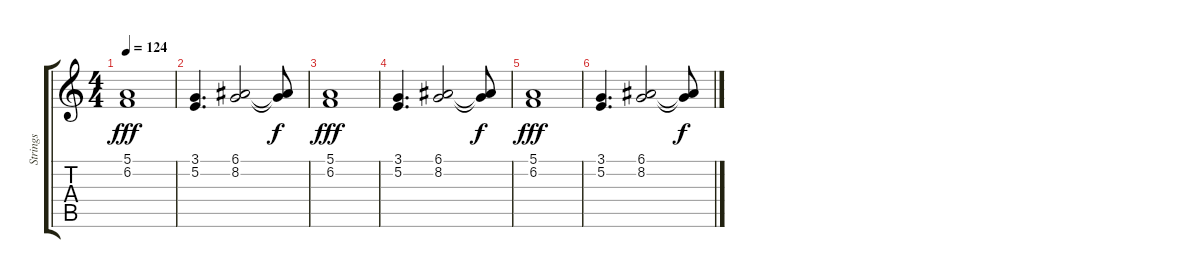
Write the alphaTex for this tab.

\track ("Strings" "Strings") {instrument stringensemble2}
\staff {score tabs}
\tuning (E4 B3 G3 D3 A2 E2) {hide}
\ts (4 4)
\tempo 124
\clef g2
\ks c
(5.1 6.2).1{dy fff volume 5} |
(3.1 5.2).4{d volume 4} (6.1 8.2).2 (6.1{t} 8.2{t}).8{dy f} |
(5.1 6.2).1{dy fff volume 3} |
(3.1 5.2).4{d volume 1} (6.1 8.2).2 (6.1{t} 8.2{t}).8{dy f} |
(5.1 6.2).1{dy fff volume 0} |
(3.1 5.2).4{d} (6.1 8.2).2 (6.1{t} 8.2{t}).8{dy f}
